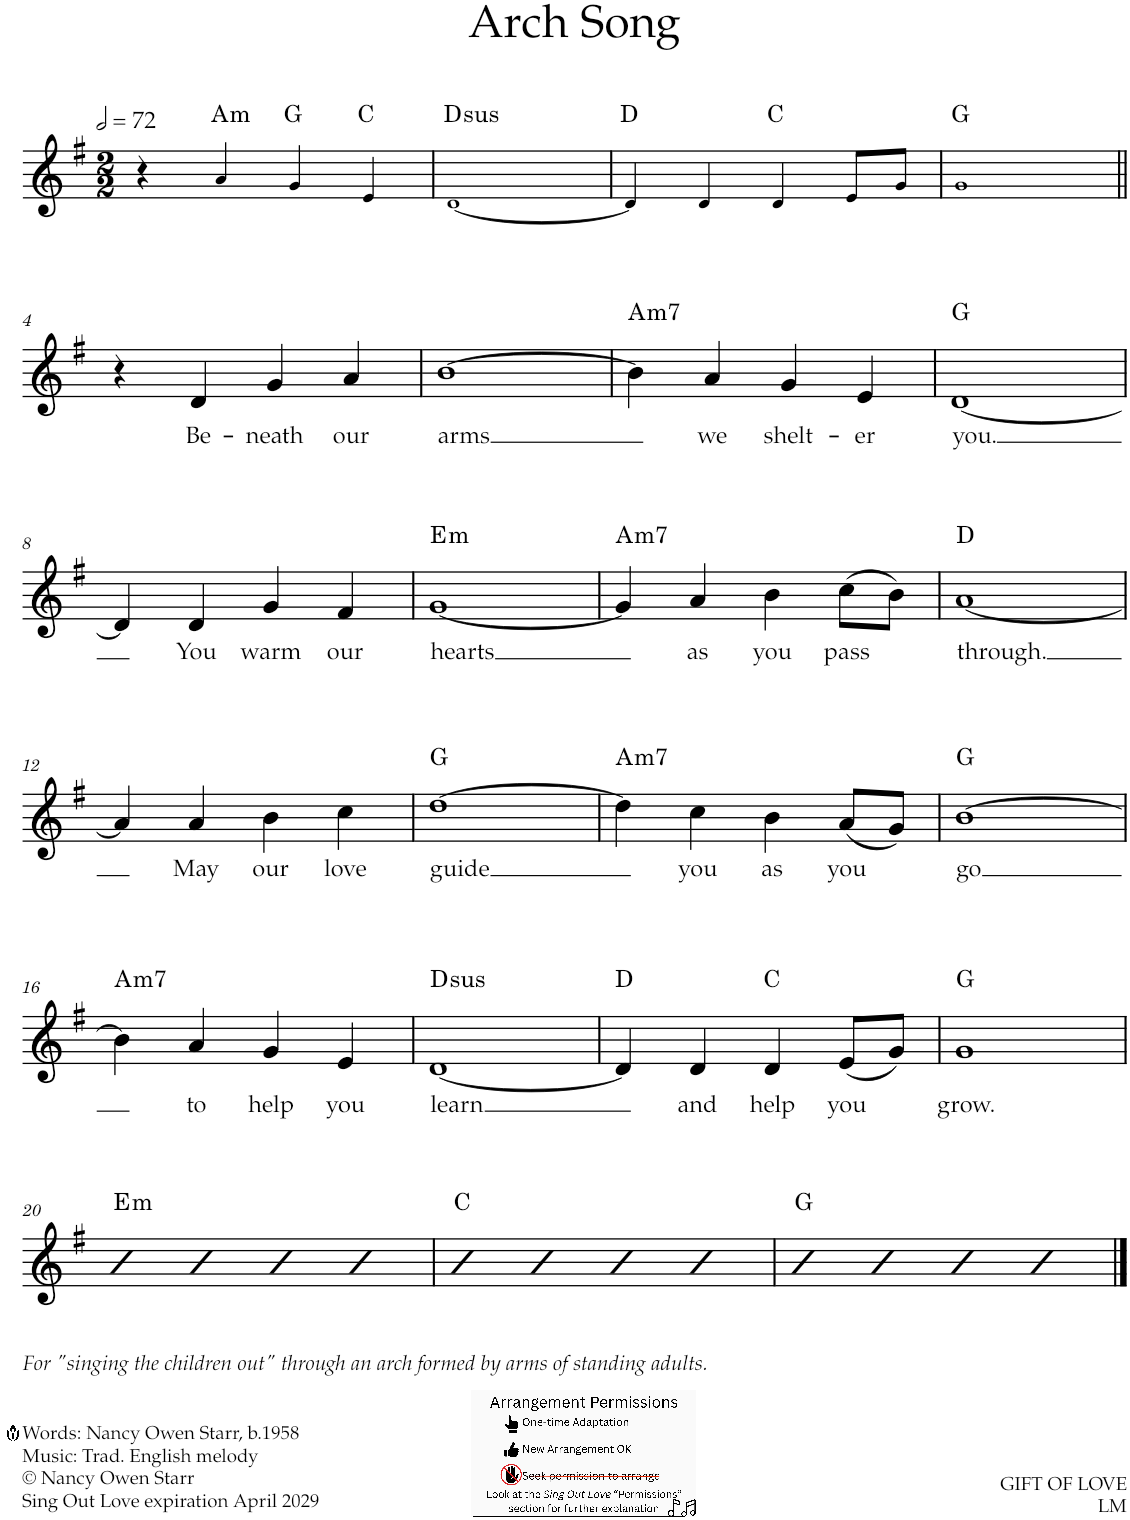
**kern	**text	**harte
*part1	*part1	*part1
*staff1	*staff1	*
*I"Oboe	*	*
*I'Ob.	*	*
*clefG2	*	*
*k[f#]	*	*
*M2/2	*	*
*MM144	*	*
=1	=1	=1
4r	.	.
!	!	!LO:H:kt=m
4a!/	.	A:min
4g!/	.	G:maj
4e!/	.	C:maj
=2	=2	=2
!	!	!LO:H:kt=sus
[1d!	.	D:sus4
=3	=3	=3
4d!/]	.	D:maj
4d!/	.	.
4d!/	.	C:maj
8e!/L	.	.
8g!/J	.	.
=4	=4	=4
1g!	.	G:maj
!!LO:LB:g=z
=4||	=4||	=4||
4r	.	.
!	!LO:LY:b	!
4d/	Be-	.
!	!LO:LY:b	!
4g/	-neath	.
!	!LO:LY:b	!
4a/	our	.
=5	=5	=5
!	!LO:LY:b	!
[1b	arms	.
=6	=6	=6
!	!	!LO:H:kt=m7
4b\]	.	A:min7
!	!LO:LY:b	!
4a/	we	.
!	!LO:LY:b	!
4g/	shelt-	.
!	!LO:LY:b	!
4e/	-er	.
=7	=7	=7
!	!LO:LY:b	!
[1d	you.	G:maj
!!LO:LB:g=z
=8	=8	=8
4d/]	.	.
!	!LO:LY:b	!
4d/	You	.
!	!LO:LY:b	!
4g/	warm	.
!	!LO:LY:b	!
4f#/	our	.
=9	=9	=9
!	!LO:LY:b	!LO:H:kt=m
[1g	hearts	E:min
=10	=10	=10
!	!	!LO:H:kt=m7
4g/]	.	A:min7
!	!LO:LY:b	!
4a/	as	.
!	!LO:LY:b	!
4b\	you	.
!	!LO:LY:b	!
(8cc\L	pass	.
8b\J)	.	.
=11	=11	=11
!	!LO:LY:b	!
[1a	through.	D:maj
!!LO:LB:g=z
=12	=12	=12
4a/]	.	.
!	!LO:LY:b	!
4a/	May	.
!	!LO:LY:b	!
4b\	our	.
!	!LO:LY:b	!
4cc\	love	.
=13	=13	=13
!	!LO:LY:b	!
[1dd	guide	G:maj
=14	=14	=14
!	!	!LO:H:kt=m7
4dd\]	.	A:min7
!	!LO:LY:b	!
4cc\	you	.
!	!LO:LY:b	!
4b\	as	.
!	!LO:LY:b	!
(8a/L	you	.
8g/J)	.	.
=15	=15	=15
!	!LO:LY:b	!
[1b	go	G:maj
!!LO:LB:g=z
=16	=16	=16
!	!	!LO:H:kt=m7
4b\]	.	A:min7
!	!LO:LY:b	!
4a/	to	.
!	!LO:LY:b	!
4g/	help	.
!	!LO:LY:b	!
4e/	you	.
=17	=17	=17
!	!LO:LY:b	!LO:H:kt=sus
[1d	learn	D:sus4
=18	=18	=18
4d/]	.	D:maj
!	!LO:LY:b	!
4d/	and	.
!	!LO:LY:b	!
4d/	help	C:maj
!	!LO:LY:b	!
(8e/L	you	.
8g/J)	.	.
=19	=19	=19
!	!LO:LY:b	!
1g	grow.	G:maj
!!LO:LB:g=z
=20	=20	=20
!	!	!LO:H:kt=m
4b	.	E:min
4b	.	.
4b	.	.
4b	.	.
=21	=21	=21
4b	.	C:maj
4b	.	.
4b	.	.
4b	.	.
=22	=22	=22
4b	.	G:maj
4b	.	.
4b	.	.
4b	.	.
==	==	==
*-	*-	*-
